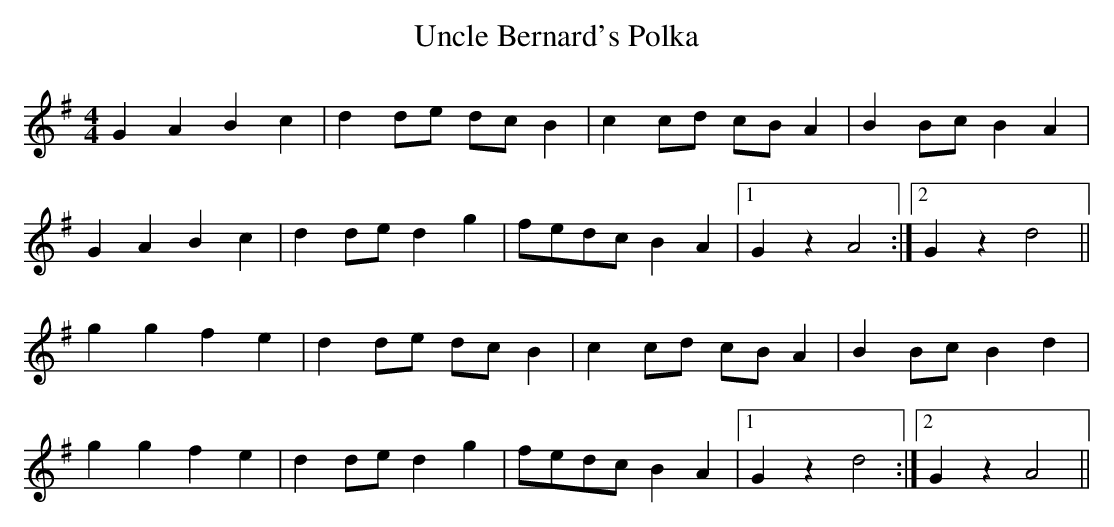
X:1
T:Uncle Bernard's Polka
M:4/4
L:1/8
K:G
G2A2B2c2|d2 de dc B2|c2 cd cB A2|B2 Bc B2A2|
G2A2B2c2|d2 de d2g2|fedc B2A2|1G2z2A4:|2 G2z2d4||
g2g2f2e2|d2 de dc B2|c2 cd cB A2|B2 Bc B2d2|
g2g2f2e2|d2 de d2 g2|fedc B2A2|1G2z2 d4:|2 G2z2 A4||
